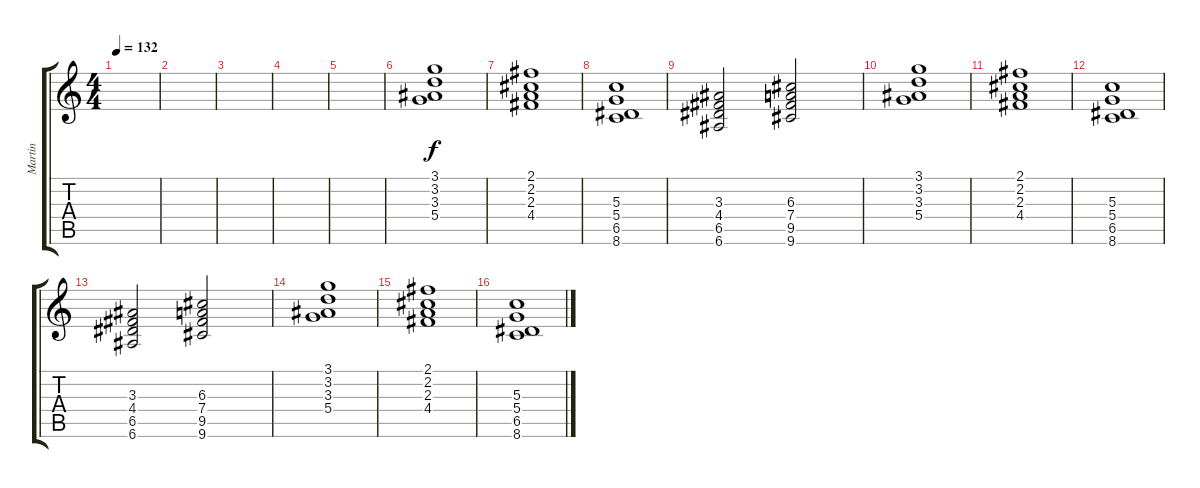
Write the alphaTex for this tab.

\track ("Martin" "Martin") {instrument choiraahs}
\staff {score tabs}
\tuning (E5 B4 G4 D4 A3 E3) {hide}
\ts (4 4)
\tempo 132
\clef g2
\ks c
|
|
|
|
|
(3.1 3.2 3.3 5.4).1 |
(2.1 2.2 2.3 4.4).1 |
(5.3 5.4 6.5 8.6).1 |
(3.3 4.4 6.5 6.6).2 (6.3 7.4 9.5 9.6).2 |
(3.1 3.2 3.3 5.4).1 |
(2.1 2.2 2.3 4.4).1 |
(5.3 5.4 6.5 8.6).1 |
(3.3 4.4 6.5 6.6).2 (6.3 7.4 9.5 9.6).2 |
(3.1 3.2 3.3 5.4).1 |
(2.1 2.2 2.3 4.4).1 |
(5.3 5.4 6.5 8.6).1
